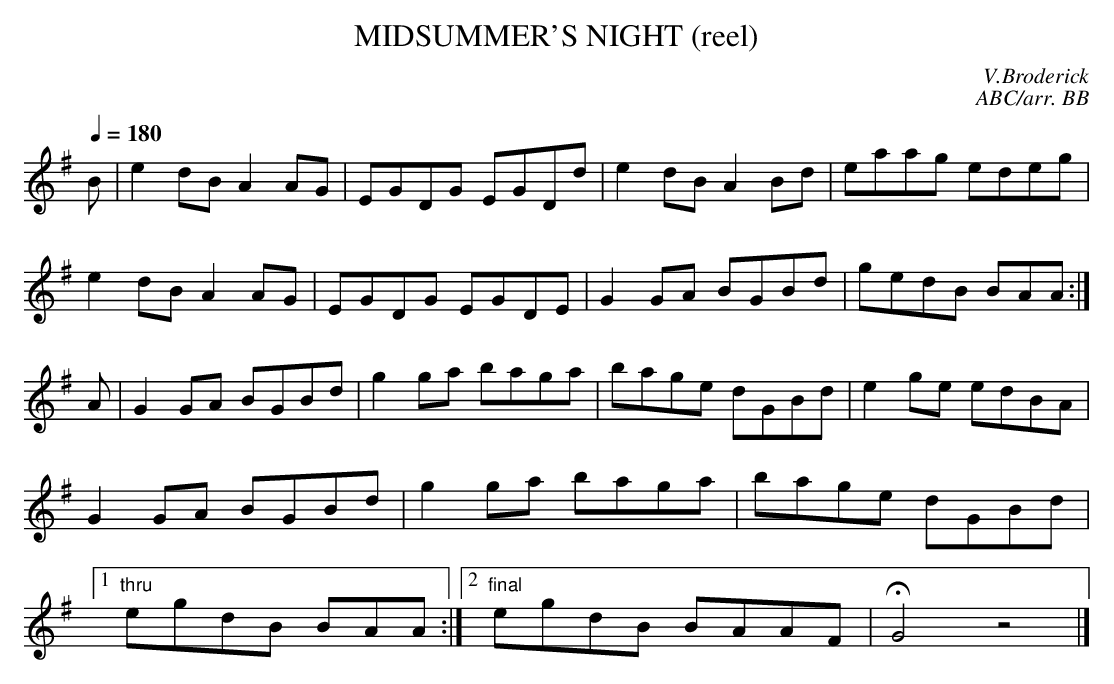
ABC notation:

X:1
T:MIDSUMMER'S NIGHT (reel)\
C:V.Broderick\
C:ABC/arr. BB\
Q:1/4=180\
M:4/4\
L:1/8\
K:G  \
B|e2dB A2AG|EGDG EGDd|e2dB A2Bd|eaag edeg|\
e2dB A2AG|EGDG EGDE|G2GA BGBd|gedB BAA:|\
A|G2GA BGBd|g2ga baga|bage dGBd|e2ge edBA|\
G2GA BGBd|g2ga baga|bage dGBd|1 "thru"egdB BAA:|\
[2 "final" egdB BAAF|HG4z4|]\
\
\
